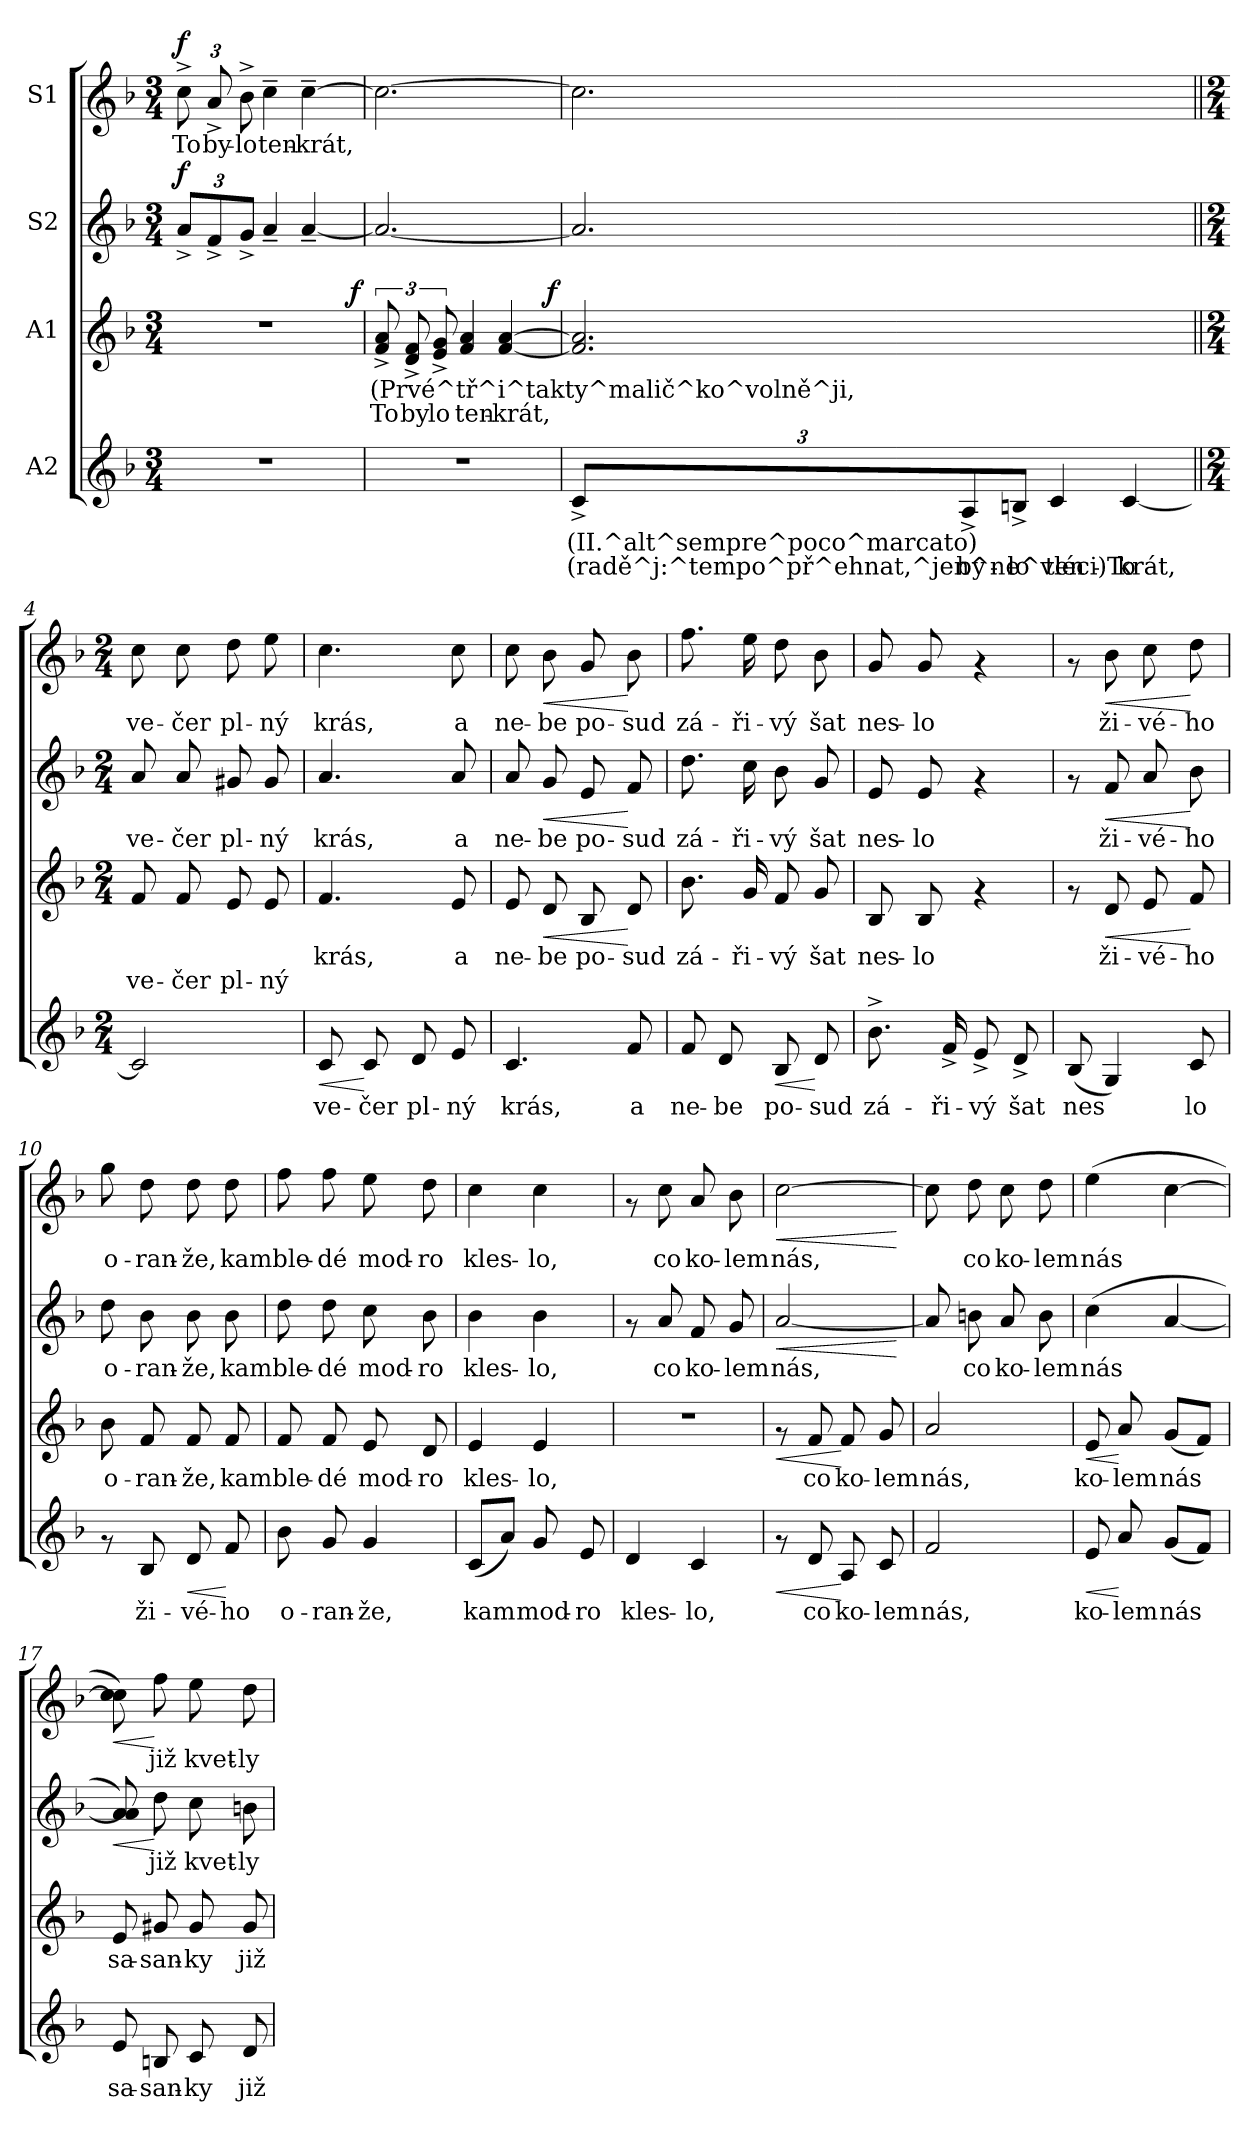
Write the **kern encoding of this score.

**kern	**text	**text	**dynam	**kern	**text	**text	**dynam	**kern	**text	**dynam	**kern	**text	**dynam
*part4	*part4	*part4	*part4	*part3	*part3	*part3	*part3	*part2	*part2	*part2	*part1	*part1	*part1
*staff4	*staff4	*staff4	*staff4	*staff3	*staff3	*staff3	*staff3	*staff2	*staff2	*staff2	*staff1	*staff1	*staff1
*I"A2	*	*	*	*I"A1	*	*	*	*I"S2	*	*	*I"S1	*	*
!!LO:PB:g=z
*stria5	*	*	*	*stria5	*	*	*	*stria5	*	*	*stria5	*	*
*clefG2	*	*	*	*clefG2	*	*	*	*clefG2	*	*	*clefG2	*	*
*k[b-]	*	*	*	*k[b-]	*	*	*	*k[b-]	*	*	*k[b-]	*	*
*F:	*	*	*	*F:	*	*	*	*F:	*	*	*F:	*	*
*M3/4	*	*	*	*M3/4	*	*	*	*M3/4	*	*	*M3/4	*	*
=1	=1	=1	=1	=1	=1	=1	=1	=1	=1	=1	=1	=1	=1
!	!	!	!	!	!	!	!	!	!LO:LY:b:cj	!LO:DY:b	!	!LO:LY:b:cj	!LO:DY:a
*	*	*	*	*^	*	*	*	*	*	*	*	*	*
2.r	.	.	.	2.r	2ryy	.	.	.	12a^</L	.	f	12cc^>\L	To	f
!	!	!	!	!	!	!	!	!	!	!LO:LY:b:cj	!	!	!	!
*	*	*	*	*	*	*	*	*	*	*	*	*Xbrackettup	*	*
!	!	!	!	!	!	!	!	!	!	!	!	!	!LO:LY:b:cj	!
.	.	.	.	.	.	.	.	.	12f^</	.	.	12a^>/L	by-	.
!	!	!	!	!	!	!	!	!	!	!LO:LY:b:cj	!	!	!LO:LY:b:cj	!
.	.	.	.	.	.	.	.	.	12g^</J	.	.	12b-^>\J	lo	.
!	!	!	!	!	!	!	!	!	!	!LO:LY:b:cj	!	!	!LO:LY:b:cj	!
.	.	.	.	.	.	.	.	.	4a~</	.	.	4cc~>\	-ten-	.
!	!	!	!	!	!	!	!	!	!	!LO:LY:b:cj	!	!	!LO:LY:b:cj	!
.	.	.	.	.	8ryy	.	.	.	[<4a~</	.	.	[>4cc~>\	-krát,	.
.	.	.	.	.	16ryy	.	.	.	.	.	.	.	.	.
.	.	.	.	.	64ryy	.	.	.	.	.	.	.	.	.
!	!	!	!	!	!	!	!	!LO:DY:a	!	!	!	!	!	!
.	.	.	.	.	32.ryy	.	.	f	.	.	.	.	.	.
=2	=2	=2	=2	=2	=2	=2	=2	=2	=2	=2	=2	=2	=2	=2
!	!	!	!	!	!	!LO:LY:b:rj	!LO:LY:b:rj	!	!	!LO:LY:b:cj	!	!	!LO:LY:b:cj	!
2.r	.	.	.	12a/^> 12f/^>	2ryy	(Prvé^tř^i^takty^malič^ko^volně^ji,	To	.	2.a/_<	.	.	2.cc\_>	.	.
!	!	!	!	!	!	!LO:LY:b:rj	!LO:LY:b:rj	!	!	!	!	!	!	!
.	.	.	.	12f/^> 12d/^>	.	.	by	.	.	.	.	.	.	.
!	!	!	!	!	!	!LO:LY:b:rj	!LO:LY:b:rj	!	!	!	!	!	!	!
.	.	.	.	12g/^> 12e/^>	.	.	lo	.	.	.	.	.	.	.
!	!	!	!	!	!	!LO:LY:b:rj	!LO:LY:b:rj	!	!	!	!	!	!	!
.	.	.	.	4a/ 4f/	.	.	ten-	.	.	.	.	.	.	.
!	!	!	!	!	!	!LO:LY:b:rj	!LO:LY:b:rj	!	!	!	!	!	!	!
.	.	.	.	[>4a/ [<4f/	8ryy	-	krát,	.	.	.	.	.	.	.
.	.	.	.	.	16ryy	.	.	.	.	.	.	.	.	.
.	.	.	.	.	64ryy	.	.	.	.	.	.	.	.	.
!	!	!	!	!	!	!	!	!LO:DY:b	!	!	!	!	!	!
.	.	.	.	.	32.ryy	.	.	f	.	.	.	.	.	.
=3	=3	=3	=3	=3	=3	=3	=3	=3	=3	=3	=3	=3	=3	=3
!	!LO:LY:b:rj	!LO:LY:b:rj	!	!	!	!LO:LY:b:rj	!	!	!	!LO:LY:b:cj	!	!	!LO:LY:b:cj	!
*	*	*	*	*v	*v	*	*	*	*	*	*	*	*	*
12c^>/L	(II.^alt^sempre^poco^marcato)-	-(radě^j:^tempo^př^ehnat,^jen^ne^vléci)To	.	2.a/] 2.f/]	.	.	.	2.a/]	.	.	2.cc\]	.	.
!	!LO:LY:b:rj	!LO:LY:b:rj	!	!	!	!	!	!	!	!	!	!	!
12A^>/	-	-by-	.	.	.	.	.	.	.	.	.	.	.
!	!LO:LY:b:rj	!LO:LY:b:rj	!	!	!	!	!	!	!	!	!	!	!
12Bn^>/J	--	-lo	.	.	.	.	.	.	.	.	.	.	.
!	!LO:LY:b:rj	!LO:LY:b:rj	!	!	!	!	!	!	!	!	!	!	!
4c/	-	-ten-	.	.	.	.	.	.	.	.	.	.	.
!	!LO:LY:b:rj	!LO:LY:b:rj	!	!	!	!	!	!	!	!	!	!	!
[<4c/	--	-krát,	.	.	.	.	.	.	.	.	.	.	.
=4||	=4||	=4||	=4||	=4||	=4||	=4||	=4||	=4||	=4||	=4||	=4||	=4||	=4||
*M2/4	*	*	*	*M2/4	*	*	*	*M2/4	*	*	*M2/4	*	*
!	!LO:LY:b:rj	!	!	!	!LO:LY:b:rj	!LO:LY:b:rj	!	!	!LO:LY:b:cj	!	!	!LO:LY:b:cj	!
2c/]	-	.	.	8f/	.	ve-	.	8a/	ve-	.	8cc\	ve-	.
!	!	!	!	!	!LO:LY:b:rj	!LO:LY:b:rj	!	!	!LO:LY:b:cj	!	!	!LO:LY:b:cj	!
.	.	.	.	8f/	-	čer	.	8a/	-čer	.	8cc\	-čer	.
!	!	!	!	!	!LO:LY:b:rj	!LO:LY:b:rj	!	!	!LO:LY:b:cj	!	!	!LO:LY:b:cj	!
.	.	.	.	8e/	.	pl-	.	8g#X/	pl-	.	8dd\	pl-	.
!	!	!	!	!	!LO:LY:b:rj	!LO:LY:b:rj	!	!	!LO:LY:b:cj	!	!	!LO:LY:b:cj	!
.	.	.	.	8e/	-	ný	.	8g#/	-ný	.	8ee\	-ný	.
!!LO:LB:g=z
=5	=5	=5	=5	=5	=5	=5	=5	=5	=5	=5	=5	=5	=5
!	!LO:LY:b:rj	!	!LO:HP:b	!	!LO:LY:b:rj	!	!	!	!LO:LY:b:cj	!	!	!LO:LY:b:cj	!
8c/	-ve-	.	<	4.f/	krás,	.	.	4.a/	krás,	.	4.cc\	krás,	.
!	!LO:LY:b:rj	!	!	!	!	!	!	!	!	!	!	!	!
8c/	-čer	.	[	.	.	.	.	.	.	.	.	.	.
!	!LO:LY:b:rj	!	!	!	!	!	!	!	!	!	!	!	!
8d/	pl-	.	.	.	.	.	.	.	.	.	.	.	.
!	!LO:LY:b:rj	!	!	!	!LO:LY:b:rj	!	!	!	!LO:LY:b:cj	!	!	!LO:LY:b:cj	!
8e/	-ný	.	.	8e/	a	.	.	8a/	a	.	8cc\	a	.
=6	=6	=6	=6	=6	=6	=6	=6	=6	=6	=6	=6	=6	=6
!	!LO:LY:b:rj	!	!	!	!LO:LY:b:rj	!	!	!	!LO:LY:b:cj	!	!	!LO:LY:b:cj	!
4.c/	krás,	.	.	8e/	ne-	.	.	8a/	ne-	.	8cc\	ne-	.
!	!	!	!	!	!LO:LY:b:rj	!	!LO:HP:b	!	!LO:LY:b:cj	!LO:HP:b	!	!LO:LY:b:cj	!LO:HP:b
.	.	.	.	8d/	-be	.	<	8g/	-be	<	8b-\	-be	<
!	!	!	!	!	!LO:LY:b:rj	!	!	!	!LO:LY:b:cj	!	!	!LO:LY:b:cj	!
.	.	.	.	8B-/	po-	.	.	8e/	po-	.	8g/L	po-	.
!	!LO:LY:b:rj	!	!	!	!LO:LY:b:rj	!	!	!	!LO:LY:b:cj	!	!	!LO:LY:b:cj	!
8f/	a	.	.	8d/	-sud	.	[	8f/	-sud	[	8b-\	-sud	[
=7	=7	=7	=7	=7	=7	=7	=7	=7	=7	=7	=7	=7	=7
!	!LO:LY:b:rj	!	!	!	!LO:LY:b:rj	!	!	!	!LO:LY:b:cj	!	!	!LO:LY:b:cj	!
8f/	ne-	.	.	8.b-\	zá-	.	.	8.dd\	zá-	.	8.ff\	zá-	.
!	!LO:LY:b:rj	!	!	!	!	!	!	!	!	!	!	!	!
8d/	-be	.	.	.	.	.	.	.	.	.	.	.	.
!	!	!	!	!	!LO:LY:b:rj	!	!	!	!LO:LY:b:cj	!	!	!LO:LY:b:cj	!
.	.	.	.	16g/	-ři-	.	.	16cc\	-ři-	.	16ee\	-ři-	.
!	!LO:LY:b:rj	!	!LO:HP:b	!	!LO:LY:b:rj	!	!	!	!LO:LY:b:cj	!	!	!LO:LY:b:cj	!
8B-/	po-	.	<	8f/	-vý	.	.	8b-\	-vý	.	8dd\	-vý	.
!	!LO:LY:b:rj	!	!	!	!LO:LY:b:rj	!	!	!	!LO:LY:b:cj	!	!	!LO:LY:b:cj	!
8d/	-sud	.	[	8g/	šat	.	.	8g/	šat	.	8b-\	šat	.
=8	=8	=8	=8	=8	=8	=8	=8	=8	=8	=8	=8	=8	=8
!	!LO:LY:b:rj	!	!	!	!LO:LY:b:rj	!	!	!	!LO:LY:b:cj	!	!	!LO:LY:b:cj	!
8.b-^>\	zá-	.	.	8B-/	nes-	.	.	8e/	nes-	.	8g/	nes-	.
!	!	!	!	!	!LO:LY:b:rj	!	!	!	!LO:LY:b:cj	!	!	!LO:LY:b:cj	!
.	.	.	.	8B-/	-lo	.	.	8e/	-lo	.	8g/	-lo	.
!	!LO:LY:b:rj	!	!	!	!	!	!	!	!	!	!	!	!
16f^>/	-ři-	.	.	.	.	.	.	.	.	.	.	.	.
!	!LO:LY:b:rj	!	!	!	!	!	!	!	!	!	!	!	!
8e^>/	-vý	.	.	4rf	.	.	.	4rf	.	.	4rf	.	.
!	!LO:LY:b:rj	!	!	!	!	!	!	!	!	!	!	!	!
8d^>/	šat	.	.	.	.	.	.	.	.	.	.	.	.
=9	=9	=9	=9	=9	=9	=9	=9	=9	=9	=9	=9	=9	=9
!	!LO:LY:b:rj	!	!	!	!	!	!	!	!	!	!	!	!
(<8B-/	nes-	.	.	8rf	.	.	.	8rf	.	.	8rf	.	.
!	!LO:LY:b:rj	!	!	!	!LO:LY:b:rj	!	!LO:HP:b	!	!LO:LY:b:cj	!LO:HP:b	!	!LO:LY:b:cj	!LO:HP:b
4G/)	--	.	.	8d/	ži-	.	<	8f/	ži-	<	8b-\	ži-	<
!	!	!	!	!	!LO:LY:b:rj	!	!	!	!LO:LY:b:cj	!	!	!LO:LY:b:cj	!
.	.	.	.	8e/	-vé-	.	.	8a/	-vé-	.	8cc\	-vé-	.
!	!LO:LY:b:rj	!	!	!	!LO:LY:b:rj	!	!	!	!LO:LY:b:cj	!	!	!LO:LY:b:cj	!
8c/	-lo	.	.	8f/	-ho	.	[	8b-\	-ho	[	8dd\	-ho	[
=10	=10	=10	=10	=10	=10	=10	=10	=10	=10	=10	=10	=10	=10
!	!	!	!	!	!LO:LY:b:rj	!	!	!	!LO:LY:b:cj	!	!	!LO:LY:b:cj	!
8rf	.	.	.	8b-\	o-	.	.	8dd\	o-	.	8gg\	o-	.
!	!LO:LY:b:rj	!	!	!	!LO:LY:b:rj	!	!	!	!LO:LY:b:cj	!	!	!LO:LY:b:cj	!
8B-/	ži-	.	.	8f/	-ran-	.	.	8b-\	-ran-	.	8dd\	-ran-	.
!	!LO:LY:b:rj	!	!LO:HP:b	!	!LO:LY:b:rj	!	!	!	!LO:LY:b:cj	!	!	!LO:LY:b:cj	!
8d/	-vé-	.	<	8f/	-že,	.	.	8b-\	-že,	.	8dd\	-že,	.
!	!LO:LY:b:rj	!	!	!	!LO:LY:b:rj	!	!	!	!LO:LY:b:cj	!	!	!LO:LY:b:cj	!
8f/	-ho	.	[	8f/	kam	.	.	8b-\	kam	.	8dd\	kam	.
!!LO:PB:g=z
=11	=11	=11	=11	=11	=11	=11	=11	=11	=11	=11	=11	=11	=11
!	!LO:LY:b:rj	!	!	!	!LO:LY:b:rj	!	!	!	!LO:LY:b:cj	!	!	!LO:LY:b:cj	!
8b-\	o-	.	.	8f/	ble-	.	.	8dd\	ble-	.	8ff\	ble-	.
!	!LO:LY:b:rj	!	!	!	!LO:LY:b:rj	!	!	!	!LO:LY:b:cj	!	!	!LO:LY:b:cj	!
8g/	-ran-	.	.	8f/	-dé	.	.	8dd\	-dé	.	8ff\	-dé	.
!	!LO:LY:b:rj	!	!	!	!LO:LY:b:rj	!	!	!	!LO:LY:b:cj	!	!	!LO:LY:b:cj	!
4g/	-že,	.	.	8e/	mod-	.	.	8cc\	mod-	.	8ee\	mod-	.
!	!	!	!	!	!LO:LY:b:rj	!	!	!	!LO:LY:b:cj	!	!	!LO:LY:b:cj	!
.	.	.	.	8d/	-ro	.	.	8b-\	-ro	.	8dd\	-ro	.
=12	=12	=12	=12	=12	=12	=12	=12	=12	=12	=12	=12	=12	=12
!	!LO:LY:b:rj	!	!	!	!LO:LY:b:rj	!	!	!	!LO:LY:b:cj	!	!	!LO:LY:b:cj	!
(<8c/L	kam	.	.	4e/	kles-	.	.	4b-\	kles-	.	4cc\	kles-	.
!	!LO:LY:b:rj	!	!	!	!	!	!	!	!	!	!	!	!
8a/J)	.	.	.	.	.	.	.	.	.	.	.	.	.
!	!LO:LY:b:rj	!	!	!	!LO:LY:b:rj	!	!	!	!LO:LY:b:cj	!	!	!LO:LY:b:cj	!
8g/	mod-	.	.	4e/	-lo,	.	.	4b-\	-lo,	.	4cc\	-lo,	.
!	!LO:LY:b:rj	!	!	!	!	!	!	!	!	!	!	!	!
8e/	-ro	.	.	.	.	.	.	.	.	.	.	.	.
=13	=13	=13	=13	=13	=13	=13	=13	=13	=13	=13	=13	=13	=13
!	!LO:LY:b:rj	!	!	!	!	!	!	!	!	!	!	!	!
4d/	kles-	.	.	2r	.	.	.	8rf	.	.	8rf	.	.
!	!	!	!	!	!	!	!	!	!LO:LY:b:cj	!	!	!LO:LY:b:cj	!
.	.	.	.	.	.	.	.	8a/	co	.	8cc\	co	.
!	!LO:LY:b:rj	!	!	!	!	!	!	!	!LO:LY:b:cj	!	!	!LO:LY:b:cj	!
4c/	-lo,	.	.	.	.	.	.	8f/	ko-	.	8a/	ko-	.
!	!	!	!	!	!	!	!	!	!LO:LY:b:cj	!	!	!LO:LY:b:cj	!
.	.	.	.	.	.	.	.	8g/	-lem	.	8b-\	-lem	.
=14	=14	=14	=14	=14	=14	=14	=14	=14	=14	=14	=14	=14	=14
!	!	!	!LO:HP:b	!	!	!	!LO:HP:b	!	!LO:LY:b:cj	!LO:HP:b	!	!LO:LY:b:cj	!LO:HP:b
8rf	.	.	<	8rf	.	.	<	[<2a/	nás,	<	[>2cc\	nás,	<
!	!LO:LY:b:rj	!	!	!	!LO:LY:b:rj	!	!	!	!	!	!	!	!
8d/	co	.	.	8f/	co	.	.	.	.	.	.	.	.
!	!LO:LY:b:rj	!	!	!	!LO:LY:b:rj	!	!	!	!	!	!	!	!
8A/	ko-	.	[	8f/	ko-	.	[	.	.	.	.	.	.
!	!LO:LY:b:rj	!	!	!	!LO:LY:b:rj	!	!	!	!	!	!	!	!
8c/	-lem	.	.	8g/	-lem	.	.	.	.	.	.	.	.
.	.	.	.	.	.	.	.	.	.	[	.	.	[
=15	=15	=15	=15	=15	=15	=15	=15	=15	=15	=15	=15	=15	=15
!	!LO:LY:b:rj	!	!	!	!LO:LY:b:rj	!	!	!	!LO:LY:b:cj	!	!	!LO:LY:b:cj	!
2f/	nás,	.	.	2a/	nás,	.	.	8a/]	.	.	8cc\]	.	.
!	!	!	!	!	!	!	!	!	!LO:LY:b:cj	!	!	!LO:LY:b:cj	!
.	.	.	.	.	.	.	.	8bn\	co	.	8dd\	co	.
!	!	!	!	!	!	!	!	!	!LO:LY:b:cj	!	!	!LO:LY:b:cj	!
.	.	.	.	.	.	.	.	8a/	ko-	.	8cc\	ko-	.
!	!	!	!	!	!	!	!	!	!LO:LY:b:cj	!	!	!LO:LY:b:cj	!
.	.	.	.	.	.	.	.	8b\	-lem	.	8dd\	-lem	.
=16	=16	=16	=16	=16	=16	=16	=16	=16	=16	=16	=16	=16	=16
!	!LO:LY:b:rj	!	!LO:HP:b	!	!LO:LY:b:rj	!	!LO:HP:b	!	!LO:LY:b:cj	!	!	!LO:LY:b:cj	!
8e/	ko-	.	<	8e/	ko-	.	<	(>4cc\	nás	.	(>4ee\	nás	.
!	!LO:LY:b:rj	!	!	!	!LO:LY:b:rj	!	!	!	!	!	!	!	!
8a/	-lem	.	[	8a/	-lem	.	[	.	.	.	.	.	.
!	!LO:LY:b:rj	!	!	!	!LO:LY:b:rj	!	!	!	!LO:LY:b:cj	!	!	!LO:LY:b:cj	!
(<8g/L	nás	.	.	(<8g/L	nás	.	.	[>4a/	.	.	[>4cc\	.	.
!	!LO:LY:b:rj	!	!	!	!LO:LY:b:rj	!	!	!	!	!	!	!	!
8f/J)	.	.	.	8f/J)	.	.	.	.	.	.	.	.	.
!!LO:PB:g=z
=17	=17	=17	=17	=17	=17	=17	=17	=17	=17	=17	=17	=17	=17
!	!LO:LY:b:rj	!	!	!	!LO:LY:b:rj	!	!	!	!LO:LY:b:cj	!LO:HP:b	!	!LO:LY:b:cj	!LO:HP:b
8e/	sa-	.	.	8e/	sa-	.	.	8a/ 8a/])	.	<	8cc\ 8cc\])	.	<
!	!LO:LY:b:rj	!	!	!	!LO:LY:b:rj	!	!	!	!LO:LY:b:cj	!	!	!LO:LY:b:cj	!
8Bn/	-san-	.	.	8g#X/	-san-	.	.	8dd\	již	[	8ff\	již	[
!	!LO:LY:b:rj	!	!	!	!LO:LY:b:rj	!	!	!	!LO:LY:b:cj	!	!	!LO:LY:b:cj	!
8c/	-ky	.	.	8g#/	-ky	.	.	8cc\	kvet-	.	8ee\	kvet-	.
!	!LO:LY:b:rj	!	!	!	!LO:LY:b:rj	!	!	!	!LO:LY:b:cj	!	!	!LO:LY:b:cj	!
8d/	již	.	.	8g#/	již	.	.	8bn\	-ly	.	8dd\	-ly	.
=	=	=	=	=	=	=	=	=	=	=	=	=	=
*-	*-	*-	*-	*-	*-	*-	*-	*-	*-	*-	*-	*-	*-
